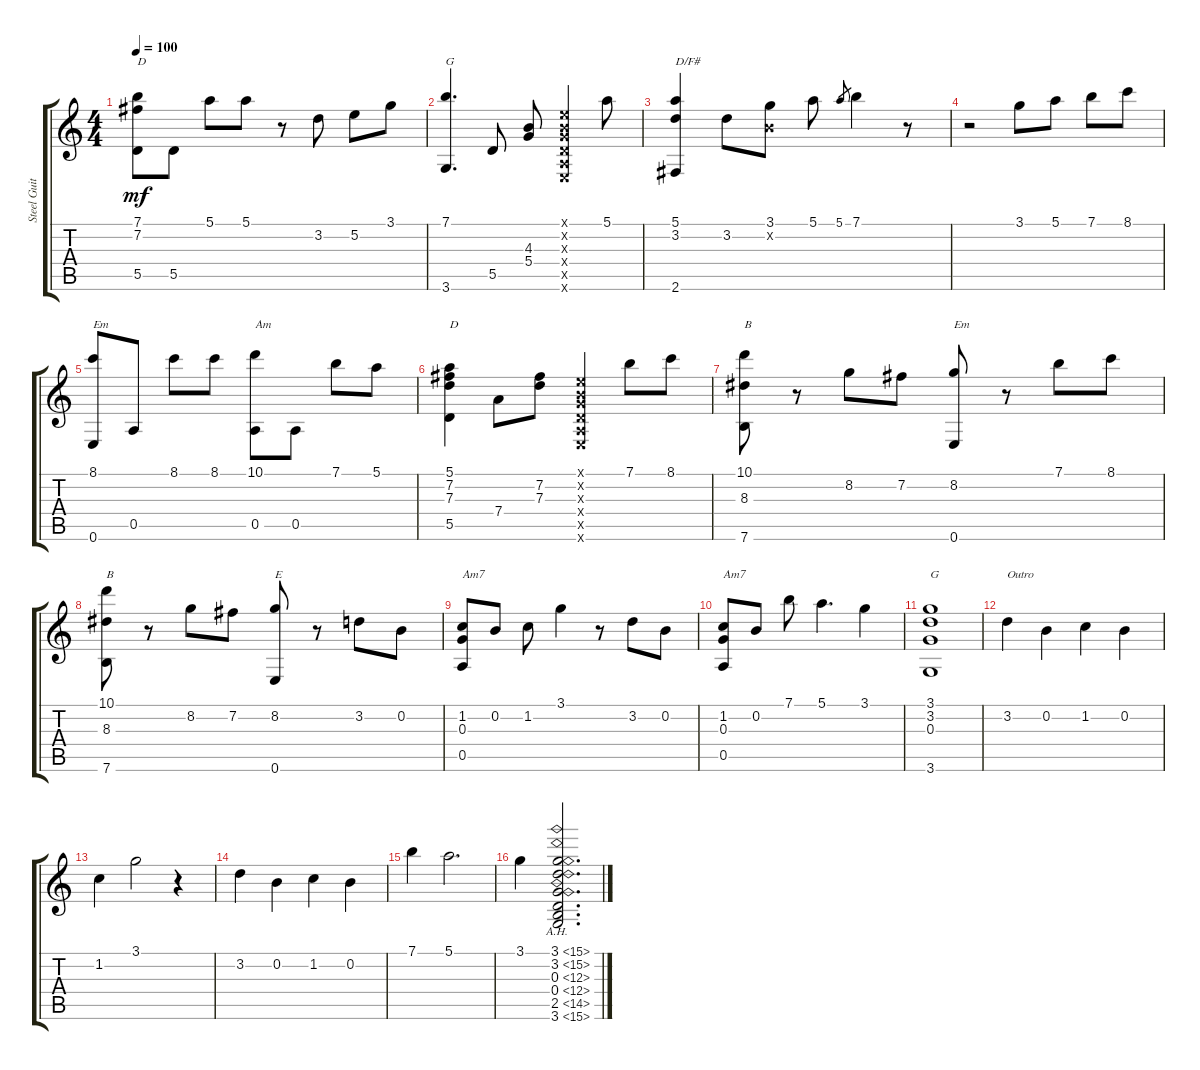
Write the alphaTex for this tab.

\track ("Steel Guitar" "Steel Guit") {instrument acousticguitarsteel}
\staff {score tabs}
\tuning (E4 B3 G3 D3 A2 E2) {hide}
\ts (4 4)
\tempo 100
\clef g2
\ks c
(7.1 7.2 5.5).8{txt "D" dy mf} 5.5.8 5.1.8 5.1.8 r.8 3.2.8 5.2.8 3.1.8 |
(7.1 3.6).4{d txt "G"} 5.5.8 (4.3 5.4).8 (0.1{x} 0.2{x} 0.3{x} 0.4{x} 0.5{x} 0.6{x}).4 5.1.8 |
(5.1 3.2 2.6).4{txt "D/F#"} 3.2.8 (3.1 0.2{x}).8 5.1.8 5.1.8{gr} 7.1.4 r.8 |
r.2 3.1.8 5.1.8 7.1.8 8.1.8 |
(8.1 0.6).8{txt "Em"} 0.5.8 8.1.8 8.1.8 (10.1 0.5).8{txt "Am"} 0.5.8 7.1.8 5.1.8 |
(5.1 7.2 7.3 5.5).4{txt "D"} 7.4.8 (7.2 7.3).8 (0.1{x} 0.2{x} 0.3{x} 0.4{x} 0.5{x} 0.6{x}).4 7.1.8 8.1.8 |
(10.1 8.3 7.6).8{txt "B"} r.8 8.2.8 7.2.8 (8.2 0.6).8{txt "Em"} r.8 7.1.8 8.1.8 |
(10.1 8.3 7.6).8{txt "B"} r.8 8.2.8 7.2.8 (8.2 0.6).8{txt "E"} r.8 3.2.8 0.2.8 |
(1.2 0.3 0.5).8{txt "Am7"} 0.2.8 1.2.8 3.1.4 r.8 3.2.8 0.2.8 |
(1.2 0.3 0.5).8{txt "Am7"} 0.2.8 7.1.8 5.1.4{d} 3.1.4 |
(3.1 3.2 0.3 3.6).1{txt "G"} |
3.2.4{txt "Outro"} 0.2.4 1.2.4 0.2.4 |
1.2.4 3.1.2 r.4 |
3.2.4 0.2.4 1.2.4 0.2.4 |
7.1.4 5.1.2{d} |
3.1.4 (3.1{ah 12} 3.2{ah 12} 0.3{ah 12} 0.4{ah 12} 2.5{ah 12} 3.6{ah 12}).2{d}
